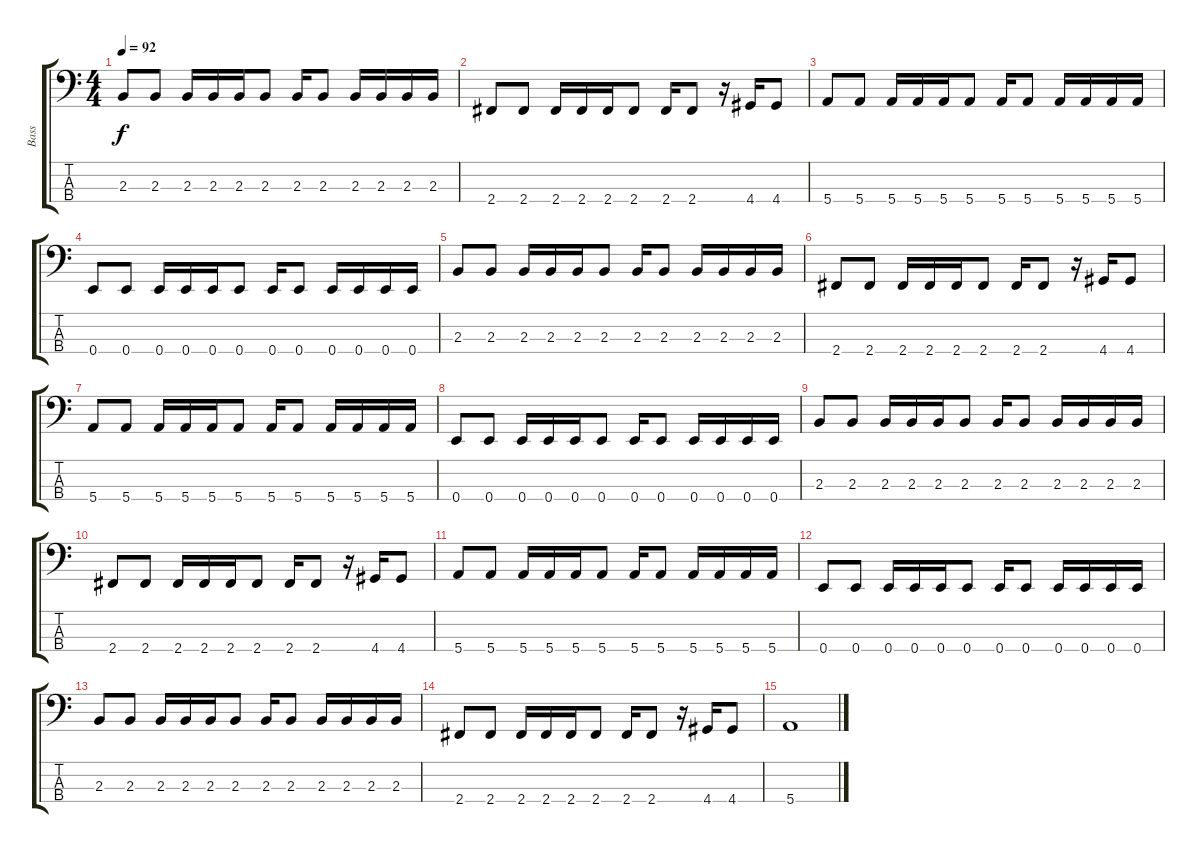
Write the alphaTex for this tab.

\track ("Bass" "Bass") {instrument electricbasspick}
\staff {score tabs}
\tuning (G2 D2 A1 E1) {hide}
\ts (4 4)
\tempo 92
\clef f4
\ks c
2.3.8{dy f} 2.3.8 2.3.16 2.3.16 2.3.16 2.3.8 2.3.16 2.3.8 2.3.16 2.3.16 2.3.16 2.3.16 |
2.4.8 2.4.8 2.4.16 2.4.16 2.4.16 2.4.8 2.4.16 2.4.8 r.16 4.4.16 4.4.8 |
5.4.8 5.4.8 5.4.16 5.4.16 5.4.16 5.4.8 5.4.16 5.4.8 5.4.16 5.4.16 5.4.16 5.4.16 |
0.4.8 0.4.8 0.4.16 0.4.16 0.4.16 0.4.8 0.4.16 0.4.8 0.4.16 0.4.16 0.4.16 0.4.16 |
2.3.8 2.3.8 2.3.16 2.3.16 2.3.16 2.3.8 2.3.16 2.3.8 2.3.16 2.3.16 2.3.16 2.3.16 |
2.4.8 2.4.8 2.4.16 2.4.16 2.4.16 2.4.8 2.4.16 2.4.8 r.16 4.4.16 4.4.8 |
5.4.8 5.4.8 5.4.16 5.4.16 5.4.16 5.4.8 5.4.16 5.4.8 5.4.16 5.4.16 5.4.16 5.4.16 |
0.4.8 0.4.8 0.4.16 0.4.16 0.4.16 0.4.8 0.4.16 0.4.8 0.4.16 0.4.16 0.4.16 0.4.16 |
2.3.8 2.3.8 2.3.16 2.3.16 2.3.16 2.3.8 2.3.16 2.3.8 2.3.16 2.3.16 2.3.16 2.3.16 |
2.4.8 2.4.8 2.4.16 2.4.16 2.4.16 2.4.8 2.4.16 2.4.8 r.16 4.4.16 4.4.8 |
5.4.8 5.4.8 5.4.16 5.4.16 5.4.16 5.4.8 5.4.16 5.4.8 5.4.16 5.4.16 5.4.16 5.4.16 |
0.4.8 0.4.8 0.4.16 0.4.16 0.4.16 0.4.8 0.4.16 0.4.8 0.4.16 0.4.16 0.4.16 0.4.16 |
2.3.8 2.3.8 2.3.16 2.3.16 2.3.16 2.3.8 2.3.16 2.3.8 2.3.16 2.3.16 2.3.16 2.3.16 |
2.4.8 2.4.8 2.4.16 2.4.16 2.4.16 2.4.8 2.4.16 2.4.8 r.16 4.4.16 4.4.8 |
5.4.1
